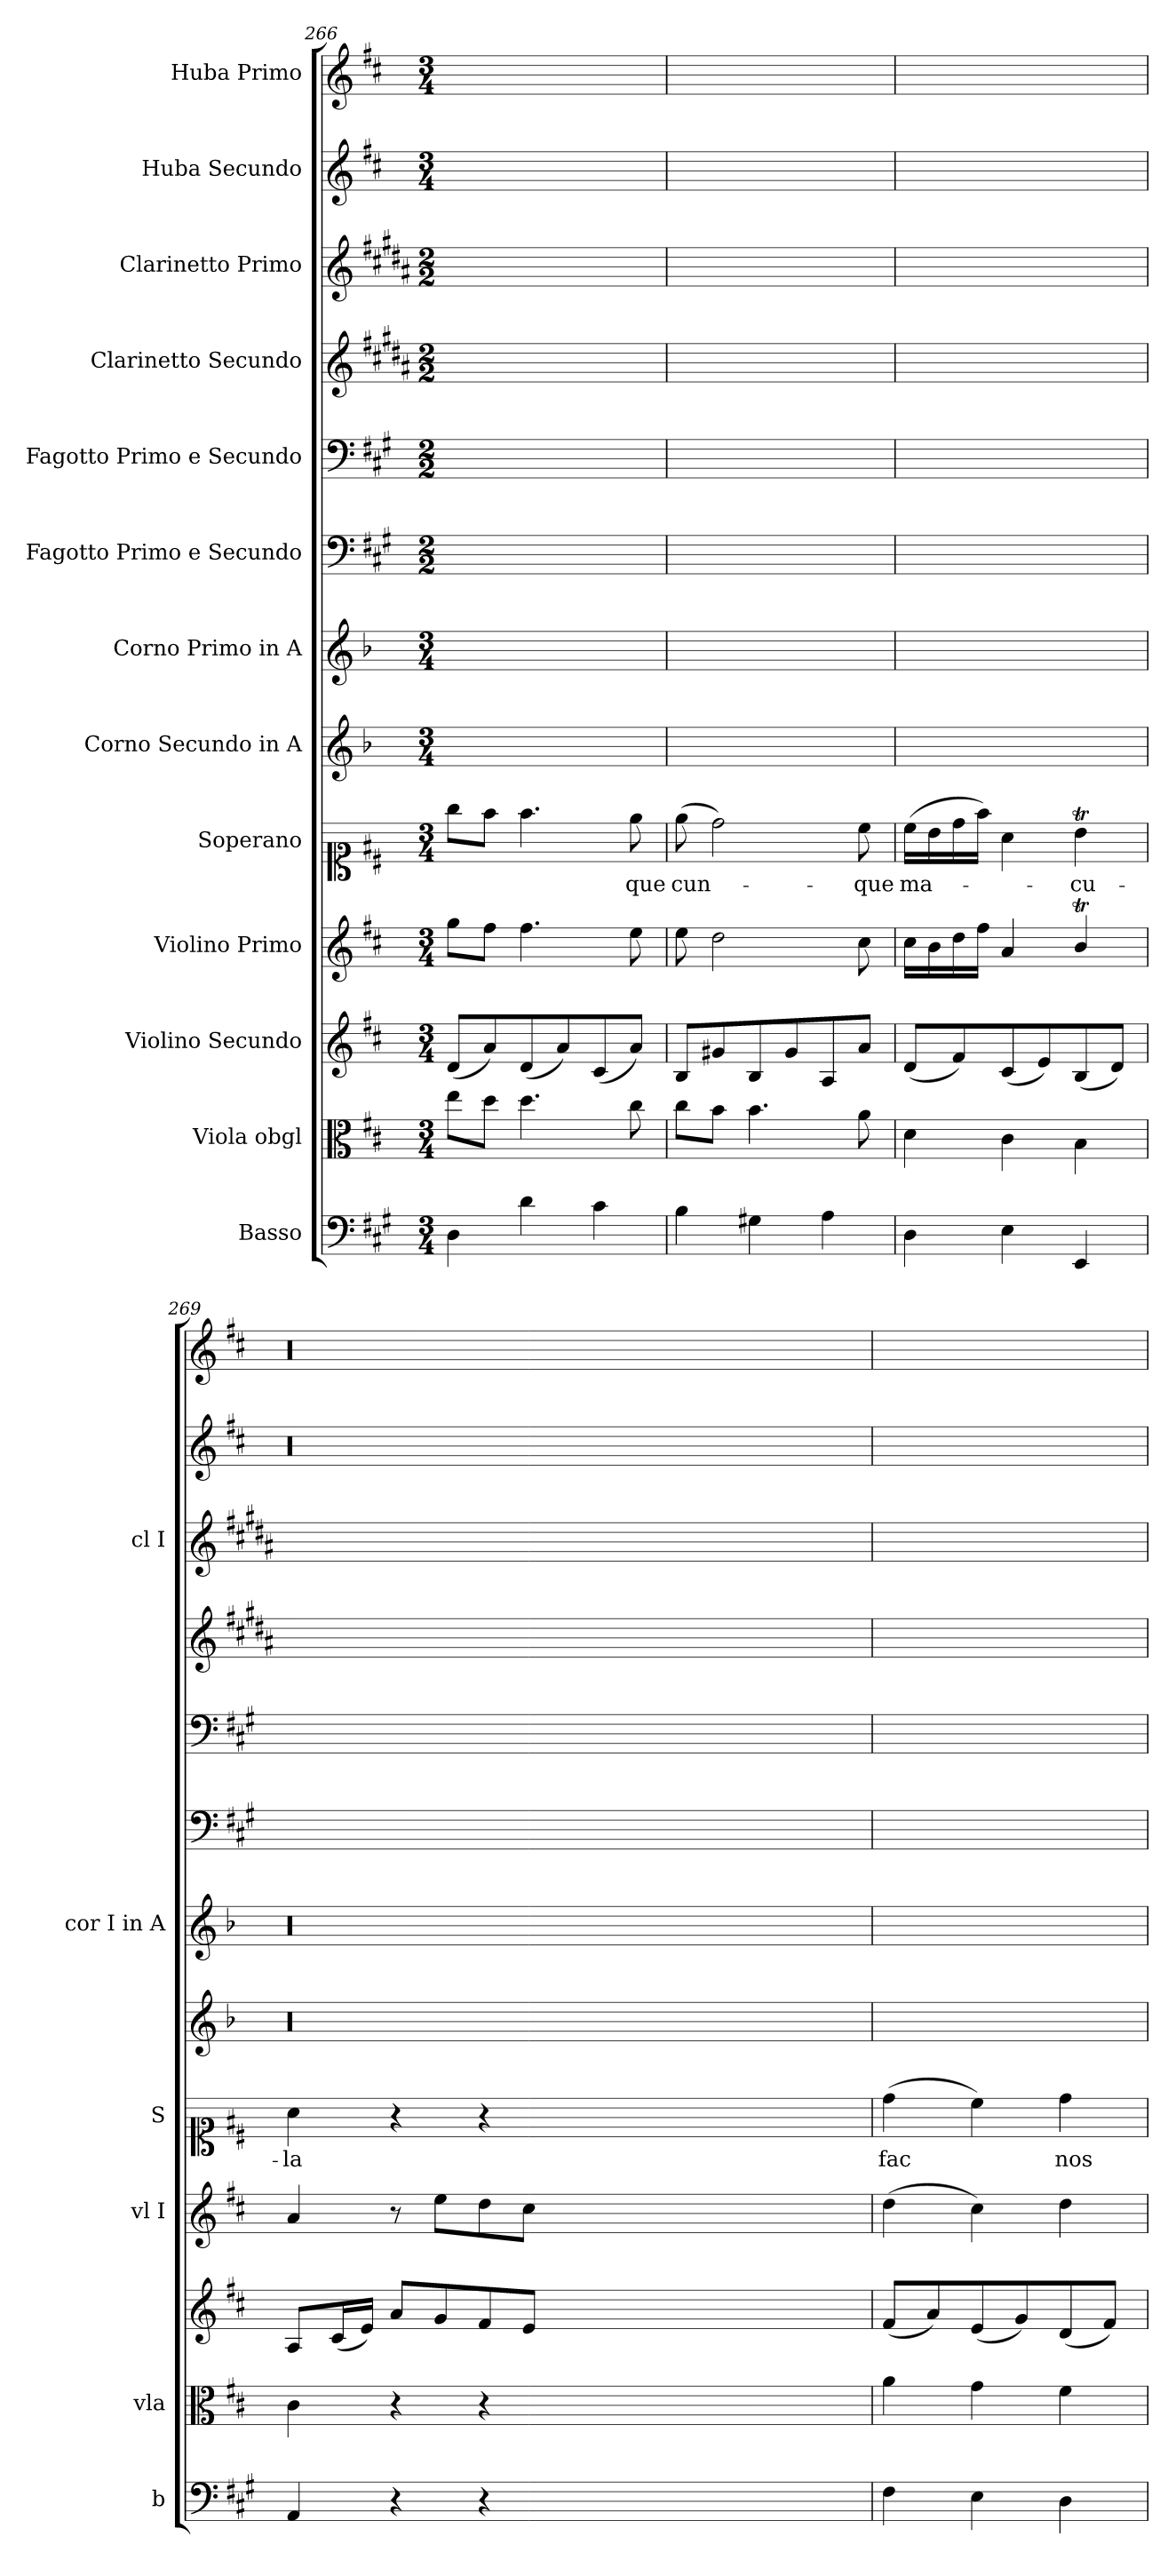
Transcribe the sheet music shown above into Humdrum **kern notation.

**kern	**kern	**kern	**kern	**kern	**text	**kern	**kern	**kern	**kern	**kern	**kern	**kern	**kern
*part13	*part12	*part11	*part10	*part9	*part9	*part8	*part7	*part6	*part5	*part4	*part3	*part2	*part1
*staff13	*staff12	*staff11	*staff10	*staff9	*staff9	*staff8	*staff7	*staff6	*staff5	*staff4	*staff3	*staff2	*staff1
*I"Basso	*I"Viola obgl	*I"Violino Secundo	*I"Violino Primo	*I"Soperano	*	*I"Corno Secundo in A	*I"Corno Primo in A	*I"Fagotto Primo e Secundo	*I"Fagotto Primo e Secundo	*I"Clarinetto Secundo	*I"Clarinetto Primo	*I"Huba Secundo	*I"Huba Primo
*I'b	*I'vla	*	*I'vl I	*I'S	*	*	*I'cor I in A	*	*	*	*I'cl I	*	*
*clefF4	*clefC3	*clefG2	*clefG2	*clefC1	*	*clefG2	*clefG2	*clefF4	*clefF4	*clefG2	*clefG2	*clefG2	*clefG2
*	*	*	*	*	*	*ITrd2c3	*ITrd2c3	*	*	*ITrd1c2	*ITrd1c2	*	*
*k[f#c#g#]	*k[f#c#]	*k[f#c#]	*k[f#c#]	*k[f#c#]	*	*k[f#c#]	*k[f#c#]	*k[f#c#g#]	*k[f#c#g#]	*k[f#c#g#]	*k[f#c#g#]	*k[f#c#]	*k[f#c#]
*M3/4	*M3/4	*M3/4	*M3/4	*M3/4	*	*M3/4	*M3/4	*M2/2	*M2/2	*M2/2	*M2/2	*M3/4	*M3/4
=266	=266	=266	=266	=266	=266	=266	=266	=266	=266	=266	=266	=266	=266
4D\	8ee\L	(8d/L	8gg\L	8gg\L	.	2.ryy	2.ryy	4D\yy	4D\yy	2.ryy	2.ryy	2.ryy	2.ryy
.	8dd\J	8a/)	8ff#\J	8ff#\J	.	.	.	.	.	.	.	.	.
4d\	4.dd\	(8d/	4.ff#\	4.ff#\	.	.	.	4d\yy	4d\yy	.	.	.	.
.	.	8a/)	.	.	.	.	.	.	.	.	.	.	.
4c#\	.	(8c#/	.	.	.	.	.	4c#\yy	4c#\yy	.	.	.	.
.	8cc#\	8a/J)	8ee\	8ee\	-que	.	.	.	.	.	.	.	.
=267	=267	=267	=267	=267	=267	=267	=267	=267	=267	=267	=267	=267	=267
4B\	8cc#\L	8B/L	8ee\	(8ee\	cun-	2.ryy	2.ryy	4B\yy	4B\yy	2.ryy	2.ryy	2.ryy	2.ryy
.	8b\J	8g#X/	2dd\	2dd\)	.	.	.	.	.	.	.	.	.
4G#X\	4.b\	8B/	.	.	.	.	.	4G#X\yy	4G#X\yy	.	.	.	.
.	.	8g#/	.	.	.	.	.	.	.	.	.	.	.
4A\	.	8A/	.	.	.	.	.	4A\yy	4A\yy	.	.	.	.
.	8a\	8a/J	8cc#\	8cc#\	-que	.	.	.	.	.	.	.	.
=268	=268	=268	=268	=268	=268	=268	=268	=268	=268	=268	=268	=268	=268
4D\	4d\	(8d/L	16cc#\LL	(16cc#\LL	ma-	2.ryy	2.ryy	4D\yy	4D\yy	2.ryy	2.ryy	2.ryy	2.ryy
.	.	.	16b\	16b\	.	.	.	.	.	.	.	.	.
.	.	8f#/)	16dd\	16dd\	.	.	.	.	.	.	.	.	.
.	.	.	16ff#\JJ	16ff#\JJ)	.	.	.	.	.	.	.	.	.
4E\	4c#\	(8c#/	4a/	4a\	.	.	.	4E\yy	4E\yy	.	.	.	.
.	.	8e/)	.	.	.	.	.	.	.	.	.	.	.
4EE/	4B\	(8B/	4bT/	4bT\	-cu-	.	.	4EE/yy	4EE/yy	.	.	.	.
.	.	8d/J)	.	.	.	.	.	.	.	.	.	.	.
=269	=269	=269	=269	=269	=269	=269	=269	=269	=269	=269	=269	=269	=269
!	!	!	!	!	!	!LO:N:vis=00	!LO:N:vis=00	!	!	!	!	!LO:N:vis=00	!LO:N:vis=00
4AA/	4c#\	8A/L	4a/	4a\	-la	0.r	0.r	4AA/yy	4AA/yy	2.ryy	2.ryy	0.r	0.r
.	.	(16c#/L	.	.	.	.	.	.	.	.	.	.	.
.	.	16e/JJ)	.	.	.	.	.	.	.	.	.	.	.
4r	4r	8a/L	8r	4r	.	.	.	4ryy	4ryy	.	.	.	.
.	.	8g/	8ee\L	.	.	.	.	.	.	.	.	.	.
4r	4r	8f#/	8dd\	4r	.	.	.	4ryy	4ryy	.	.	.	.
.	.	8e/J	8cc#\J	.	.	.	.	.	.	.	.	.	.
0ryy	0ryy	0ryy	0ryy	0ryy	.	.	.	0ryy	0ryy	0ryy	0ryy	.	.
4ryy	4ryy	4ryy	4ryy	4ryy	.	.	.	4ryy	4ryy	4ryy	4ryy	.	.
=270	=270	=270	=270	=270	=270	=270	=270	=270	=270	=270	=270	=270	=270
4F#\	4a\	(8f#/L	(4dd\	(4dd\	fac	2.ryy	2.ryy	4F#\yy	4F#\yy	2.ryy	2.ryy	2.ryy	2.ryy
.	.	8a/)	.	.	.	.	.	.	.	.	.	.	.
4E\	4g\	(8e/	4cc#\)	4cc#\)	.	.	.	4E\yy	4E\yy	.	.	.	.
.	.	8g/)	.	.	.	.	.	.	.	.	.	.	.
4D\	4f#\	(8d/	4dd\	4dd\	nos	.	.	4D\yy	4D\yy	.	.	.	.
.	.	8f#/J)	.	.	.	.	.	.	.	.	.	.	.
=	=	=	=	=	=	=	=	=	=	=	=	=	=
*-	*-	*-	*-	*-	*-	*-	*-	*-	*-	*-	*-	*-	*-
